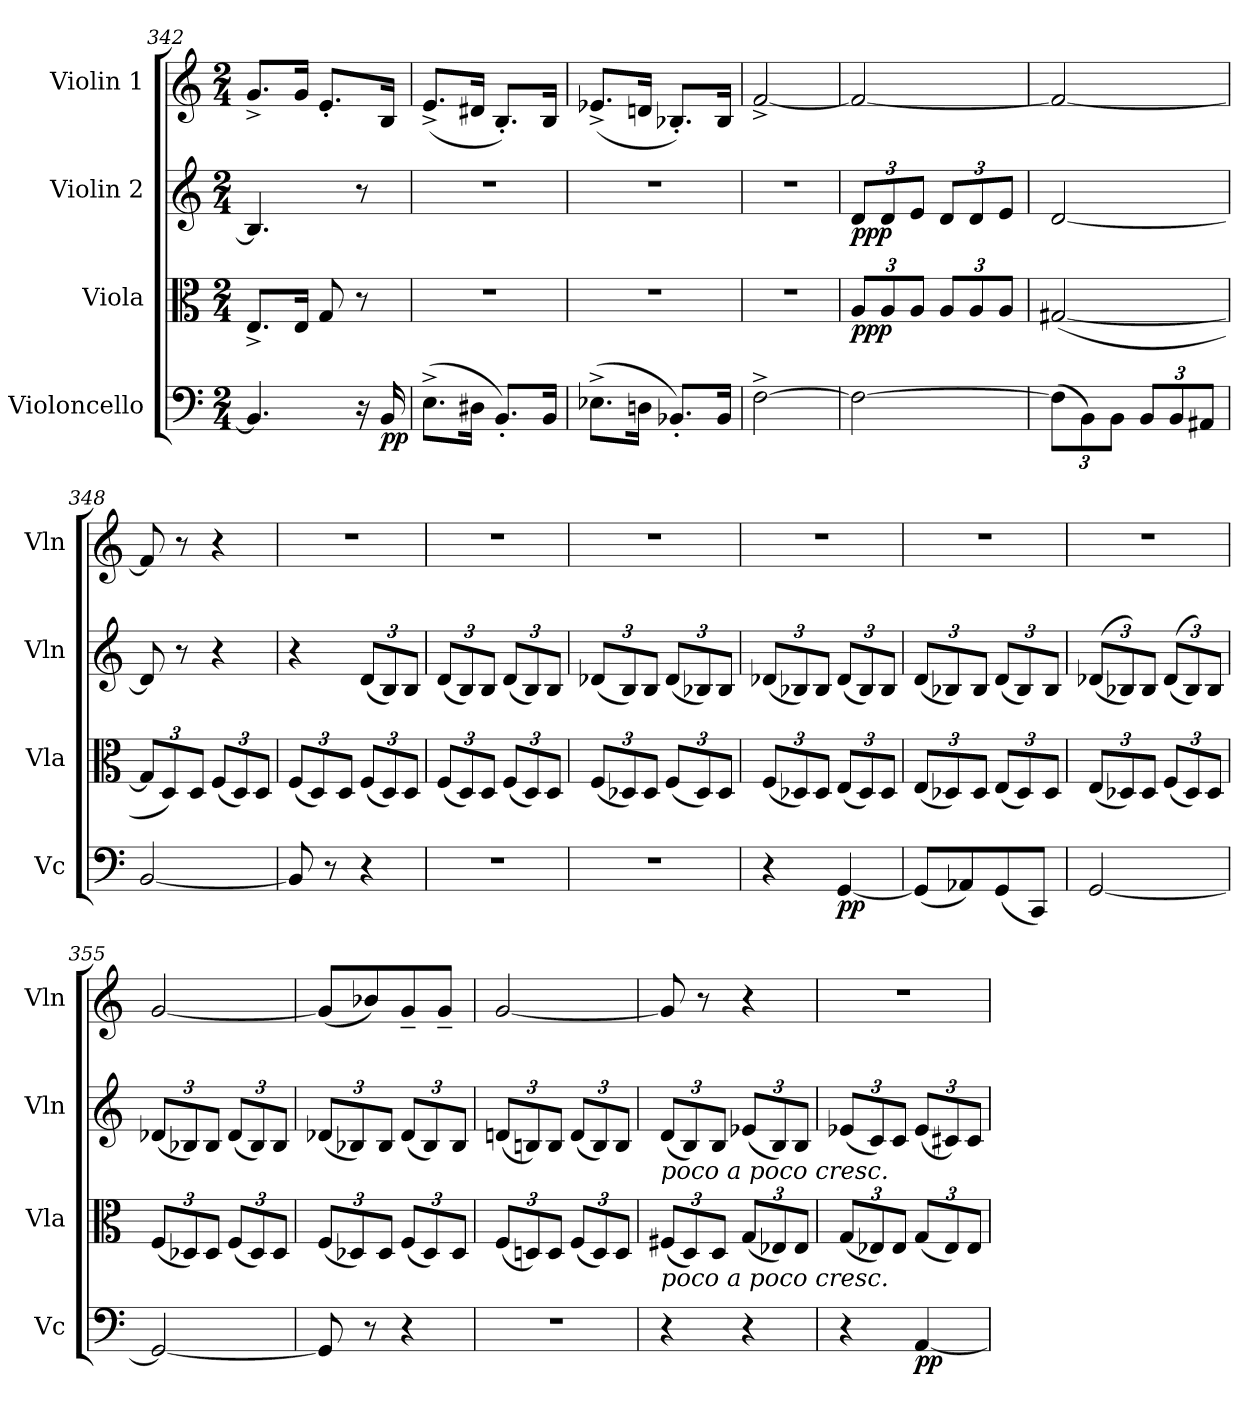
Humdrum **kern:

**kern	**dynam	**kern	**dynam	**kern	**dynam	**kern	**dynam
*part4	*part4	*part3	*part3	*part2	*part2	*part1	*part1
*staff4	*staff4	*staff3	*staff3	*staff2	*staff2	*staff1	*staff1
*I"Violoncello	*	*I"Viola	*	*I"Violin 2	*	*I"Violin 1	*
*I'Vc	*	*I'Vla	*	*I'Vln	*	*I'Vln	*
*clefF4	*	*clefC3	*	*clefG2	*	*clefG2	*
*k[]	*	*k[]	*	*k[]	*	*k[]	*
*M2/4	*	*M2/4	*	*M2/4	*	*M2/4	*
=342	=342	=342	=342	=342	=342	=342	=342
4.BB/]	.	8.E^/L	.	4.B/]	.	8.g^/L	.
.	.	16E/Jk	.	.	.	16g/Jk	.
.	.	8G/	.	.	.	8.e'/L	.
16r	.	8r	.	8r	.	.	.
!	!LO:DY:b	!	!	!	!	!	!
16BB/	pp	.	.	.	.	16B/Jk	.
!!LO:LB:g=z
=343	=343	=343	=343	=343	=343	=343	=343
(>8.E^\L	.	2r	.	2r	.	(<8.e^/L	.
16D#X\Jk	.	.	.	.	.	16d#X/Jk	.
8.BB'/L)	.	.	.	.	.	8.B'/L)	.
16BB/Jk	.	.	.	.	.	16B/Jk	.
=344	=344	=344	=344	=344	=344	=344	=344
(>8.E-X^\L	.	2r	.	2r	.	(<8.e-X^/L	.
16Dn\Jk	.	.	.	.	.	16dn/Jk	.
8.BB-X'/L)	.	.	.	.	.	8.B-X'/L)	.
16BB-/Jk	.	.	.	.	.	16B-/Jk	.
=345	=345	=345	=345	=345	=345	=345	=345
[2F^\	.	2r	.	2r	.	[2f^/	.
=346	=346	=346	=346	=346	=346	=346	=346
*	*	*Xbrackettup	*	*Xbrackettup	*	*	*
!	!	!	!LO:DY:b	!	!LO:DY:b	!	!
2F\_	.	12A/L	ppp	12d/L	ppp	2f/_	.
.	.	12A/	.	12d/	.	.	.
.	.	12A/J	.	12e/J	.	.	.
.	.	12A/L	.	12d/L	.	.	.
.	.	12A/	.	12d/	.	.	.
.	.	12A/J	.	12e/J	.	.	.
=347	=347	=347	=347	=347	=347	=347	=347
*Xbrackettup	*	*	*	*	*	*	*
(>12F\L]	.	(>[2G#X/	.	[2d/	.	2f/_	.
12BB\)	.	.	.	.	.	.	.
12BB\J	.	.	.	.	.	.	.
12BB/L	.	.	.	.	.	.	.
12BB/	.	.	.	.	.	.	.
12AA#X/J	.	.	.	.	.	.	.
=348	=348	=348	=348	=348	=348	=348	=348
[2BB/	.	12G#/L]	.	8d/]	.	8f/]	.
.	.	12D/)	.	.	.	.	.
.	.	.	.	8r	.	8r	.
.	.	12D/J	.	.	.	.	.
.	.	(<12F/L	.	4r	.	4r	.
.	.	12D/)	.	.	.	.	.
.	.	12D/J	.	.	.	.	.
=349	=349	=349	=349	=349	=349	=349	=349
8BB/]	.	(<12F/L	.	4r	.	2r	.
.	.	12D/)	.	.	.	.	.
8r	.	.	.	.	.	.	.
.	.	12D/J	.	.	.	.	.
4r	.	(<12F/L	.	(<12d/L	.	.	.
.	.	12D/)	.	12B/)	.	.	.
.	.	12D/J	.	12B/J	.	.	.
=350	=350	=350	=350	=350	=350	=350	=350
2r	.	(<12F/L	.	(<12d/L	.	2r	.
.	.	12D/)	.	12B/)	.	.	.
.	.	12D/J	.	12B/J	.	.	.
.	.	(<12F/L	.	(<12d/L	.	.	.
.	.	12D/)	.	12B/)	.	.	.
.	.	12D/J	.	12B/J	.	.	.
=351	=351	=351	=351	=351	=351	=351	=351
2r	.	(<12F/L	.	(<12d-X/L	.	2r	.
.	.	12D-X/)	.	12B/)	.	.	.
.	.	12D-/J	.	12B/J	.	.	.
.	.	(<12F/L	.	(<12d-/L	.	.	.
.	.	12D-/)	.	12B-X/)	.	.	.
.	.	12D-/J	.	12B-/J	.	.	.
=352	=352	=352	=352	=352	=352	=352	=352
4r	.	(<12F/L	.	(<12d-X/L	.	2r	.
.	.	12D-X/)	.	12B-X/)	.	.	.
.	.	12D-/J	.	12B-/J	.	.	.
!	!LO:DY:b	!	!	!	!	!	!
[4GG/	pp	(<12E/L	.	(<12d-/L	.	.	.
.	.	12D-/)	.	12B-/)	.	.	.
.	.	12D-/J	.	12B-/J	.	.	.
!!LO:PB:g=z
=353	=353	=353	=353	=353	=353	=353	=353
(<8GG/L]	.	(<12E/L	.	(<12d/L	.	2r	.
.	.	12D-X/)	.	12B-X/)	.	.	.
8AA-X/)	.	.	.	.	.	.	.
.	.	12D-/J	.	12B-/J	.	.	.
(<8GG/	.	(<12E/L	.	(<12d/L	.	.	.
.	.	12D-/)	.	12B-/)	.	.	.
8CC/J)	.	.	.	.	.	.	.
.	.	12D-/J	.	12B-/J	.	.	.
=354	=354	=354	=354	=354	=354	=354	=354
[2GG/	.	(<12E/L	.	(<(<12d-X/L	.	2r	.
.	.	12D-X/)	.	12B-X/))	.	.	.
.	.	12D-/J	.	12B-/J	.	.	.
.	.	(<12F/L	.	(<(<12d-/L	.	.	.
.	.	12D-/)	.	12B-/))	.	.	.
.	.	12D-/J	.	12B-/J	.	.	.
=355	=355	=355	=355	=355	=355	=355	=355
!	!	!	!	!	!	!	!LO:DY:b
2GG/_	.	(<12F/L	.	(<12d-X/L	.	[2g/	other-dynamics
.	.	12D-X/)	.	12B-X/)	.	.	.
.	.	12D-/J	.	12B-/J	.	.	.
.	.	(<12F/L	.	(<12d-/L	.	.	.
.	.	12D-/)	.	12B-/)	.	.	.
.	.	12D-/J	.	12B-/J	.	.	.
=356	=356	=356	=356	=356	=356	=356	=356
8GG/]	.	(<12F/L	.	(<12d-X/L	.	(<8g/L]	.
.	.	12D-X/)	.	12B-X/)	.	.	.
8r	.	.	.	.	.	8b-X/)	.
.	.	12D-/J	.	12B-/J	.	.	.
4r	.	(<12F/L	.	(<12d-/L	.	8g~/	.
.	.	12D-/)	.	12B-/)	.	.	.
.	.	.	.	.	.	8g~/J	.
.	.	12D-/J	.	12B-/J	.	.	.
=357	=357	=357	=357	=357	=357	=357	=357
2r	.	(<12F/L	.	(<12dn/L	.	[2g/	.
.	.	12Dn/)	.	12Bn/)	.	.	.
.	.	12D/J	.	12B/J	.	.	.
.	.	(<12F/L	.	(<12d/L	.	.	.
.	.	12D/)	.	12B/)	.	.	.
.	.	12D/J	.	12B/J	.	.	.
!!LO:LB:g=z
=358	=358	=358	=358	=358	=358	=358	=358
!	!	!	!	!LO:TX:b:i:t=poco a poco cresc.	!	!	!
!	!	!LO:TX:b:i:t=poco a poco cresc.	!	!	!	!	!
4r	.	(<12F#X/L	.	(<12d/L	.	8g/]	.
.	.	12D/)	.	12B/)	.	.	.
.	.	.	.	.	.	8r	.
.	.	12D/J	.	12B/J	.	.	.
4r	.	(<12G/L	.	(<12e-X/L	.	4r	.
.	.	12E-X/)	.	12B/)	.	.	.
.	.	12E-/J	.	12B/J	.	.	.
=359	=359	=359	=359	=359	=359	=359	=359
4r	.	(<12G/L	.	(<12e-X/L	.	2r	.
.	.	12E-X/)	.	12c/)	.	.	.
.	.	12E-/J	.	12c/J	.	.	.
!	!LO:DY:b	!	!	!	!	!	!
[4AA/	pp	(<12G/L	.	(<12e-/L	.	.	.
.	.	12E-/)	.	12c#X/)	.	.	.
.	.	12E-/J	.	12c#/J	.	.	.
=	=	=	=	=	=	=	=
*-	*-	*-	*-	*-	*-	*-	*-
